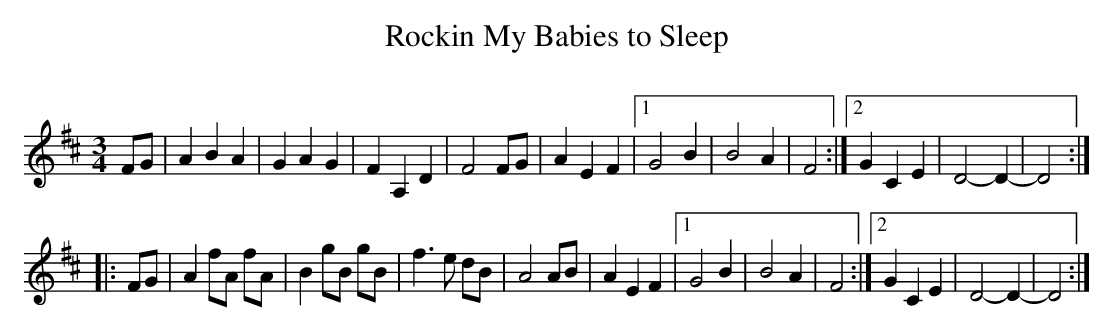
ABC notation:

X:1
T: Rockin My Babies to Sleep
C:
M: 3/4
L: 1/8
K: D
FG |\
A2 B2 A2 | G2 A2 G2 | F2 A,2 D2 | F4 FG | A2 E2 F2 |\
[1 G4 B2 | B4 A2 | F4 :|2 G2 C2 E2 | D4- D2- | D4 :|
|: FG |\
A2 fA fA | B2 gB gB | f3 e dB | A4 AB | A2 E2 F2 |\
[1 G4 B2 | B4 A2 | F4 :|2 G2 C2 E2 | D4- D2- | D4 :|
